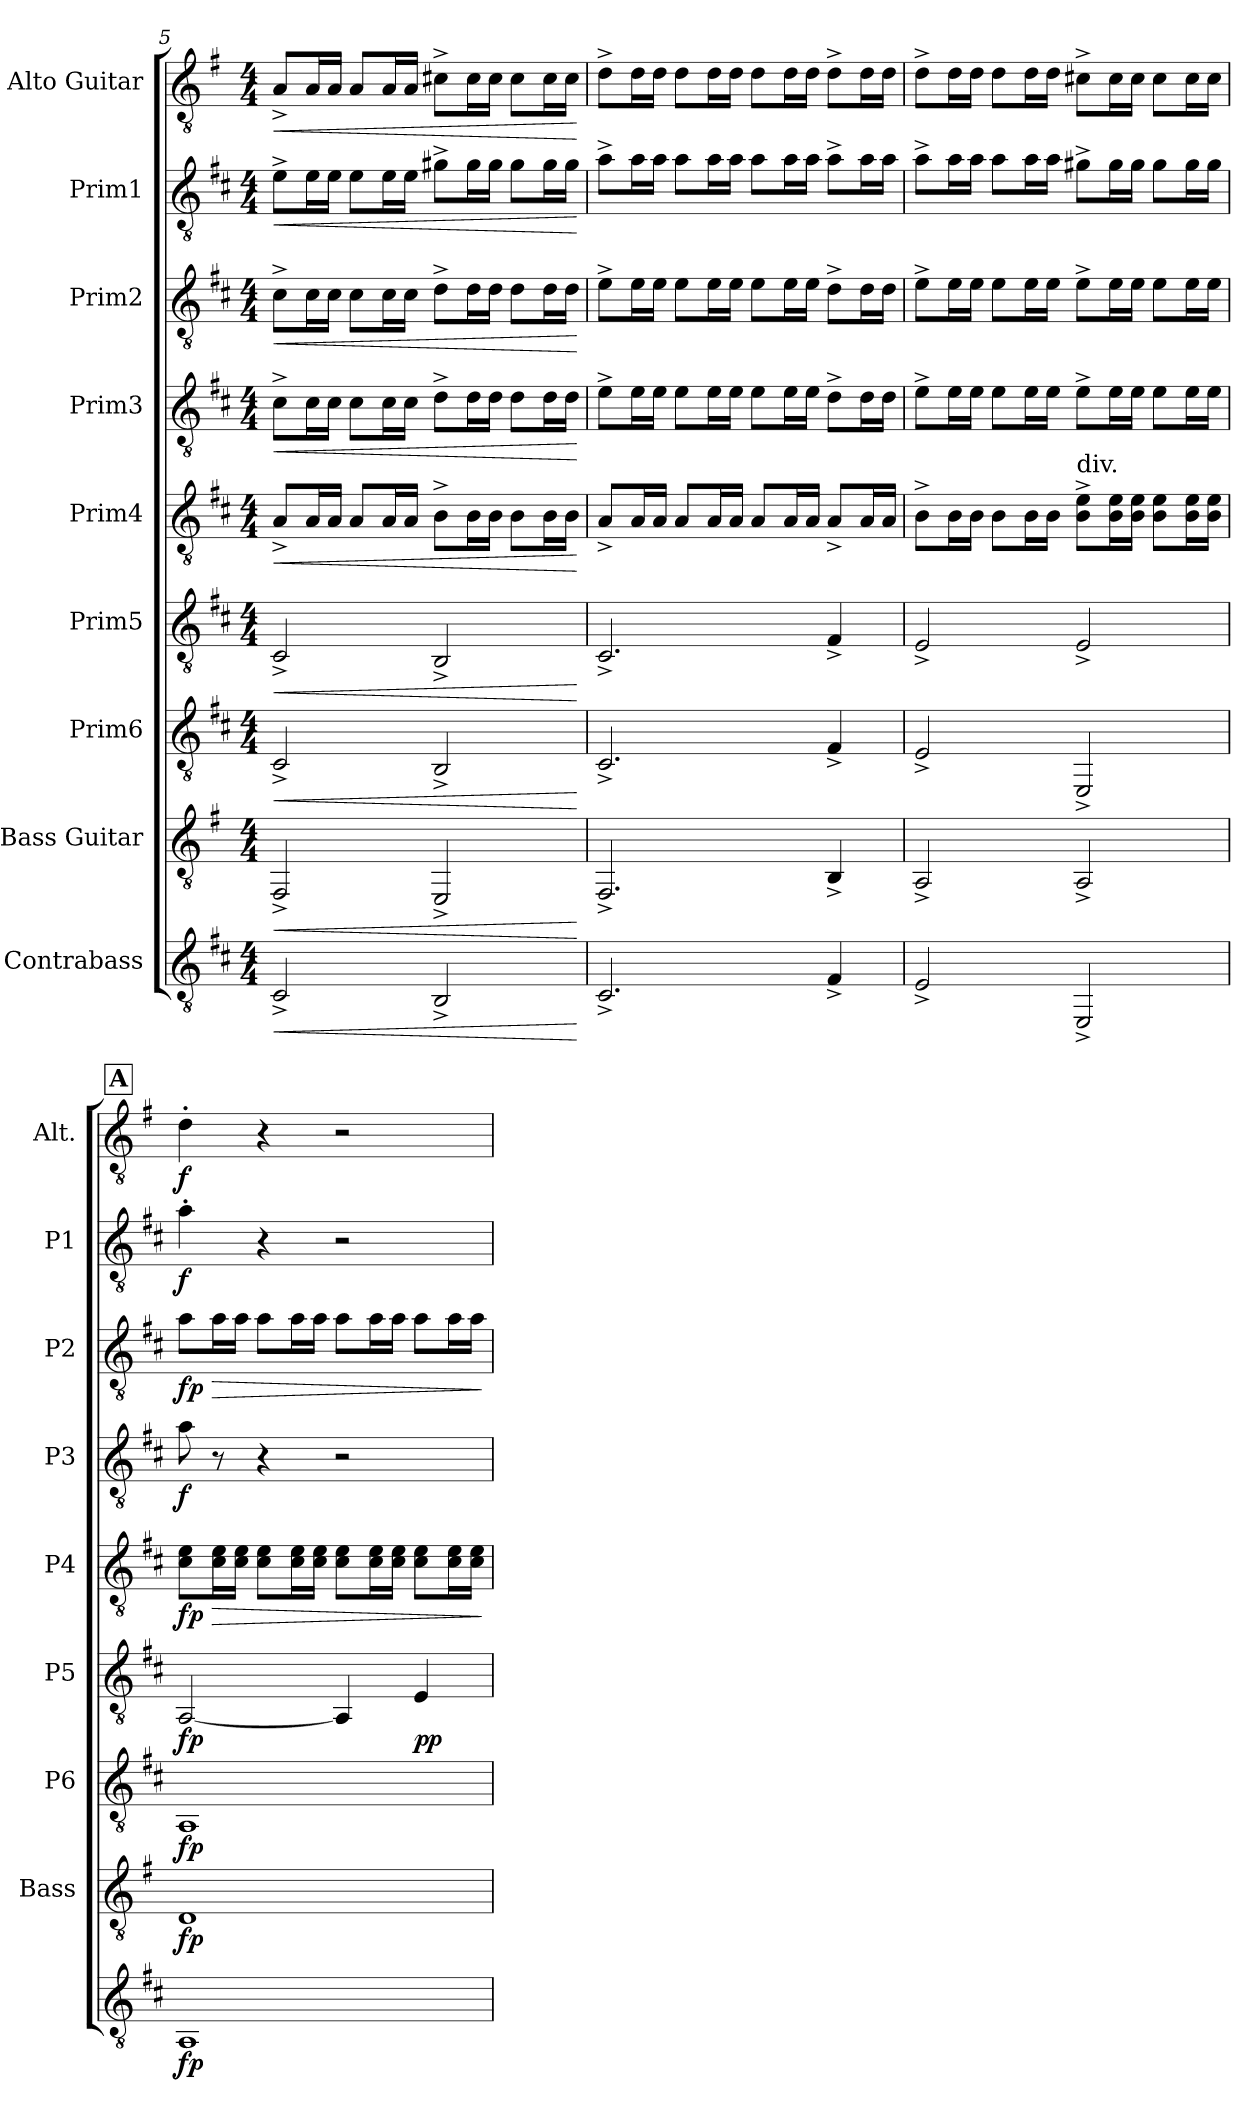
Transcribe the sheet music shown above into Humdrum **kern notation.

**kern	**dynam	**kern	**dynam	**kern	**dynam	**kern	**dynam	**kern	**dynam	**kern	**dynam	**kern	**dynam	**kern	**dynam	**kern	**dynam
*part9	*part9	*part8	*part8	*part7	*part7	*part6	*part6	*part5	*part5	*part4	*part4	*part3	*part3	*part2	*part2	*part1	*part1
*staff9	*staff9	*staff8	*staff8	*staff7	*staff7	*staff6	*staff6	*staff5	*staff5	*staff4	*staff4	*staff3	*staff3	*staff2	*staff2	*staff1	*staff1
*I"Contrabass	*	*I"Bass Guitar	*	*I"Prim6	*	*I"Prim5	*	*I"Prim4	*	*I"Prim3	*	*I"Prim2	*	*I"Prim1	*	*I"Alto Guitar	*
*	*	*I'Bass	*	*I'P6	*	*I'P5	*	*I'P4	*	*I'P3	*	*I'P2	*	*I'P1	*	*I'Alt.	*
*clefGv2	*	*clefGv2	*	*clefGv2	*	*clefGv2	*	*clefGv2	*	*clefGv2	*	*clefGv2	*	*clefGv2	*	*clefGv2	*
*ITrd7c12	*	*ITrd3c5	*	*	*	*	*	*	*	*	*	*	*	*	*	*ITrd-4c-7	*
*k[f#c#]	*	*k[f#c#]	*	*k[f#c#]	*	*k[f#c#]	*	*k[f#c#]	*	*k[f#c#]	*	*k[f#c#]	*	*k[f#c#]	*	*k[f#c#]	*
*M4/4	*	*M4/4	*	*M4/4	*	*M4/4	*	*M4/4	*	*M4/4	*	*M4/4	*	*M4/4	*	*M4/4	*
=5	=5	=5	=5	=5	=5	=5	=5	=5	=5	=5	=5	=5	=5	=5	=5	=5	=5
!	!LO:HP:b	!	!LO:HP:b	!	!LO:HP:b	!	!LO:HP:b	!	!LO:HP:b	!	!LO:HP:b	!	!LO:HP:b	!	!LO:HP:b	!	!LO:HP:b
2CC#^/	<	2CC#^/	<	2C#^/	<	2C#^/	<	8A^/L	<	8c#^\L	<	8c#^\L	<	8e^\L	<	8e^/L	<
.	.	.	.	.	.	.	.	16A/L	.	16c#\L	.	16c#\L	.	16e\L	.	16e/L	.
.	.	.	.	.	.	.	.	16A/JJ	.	16c#\JJ	.	16c#\JJ	.	16e\JJ	.	16e/JJ	.
.	.	.	.	.	.	.	.	8A/L	.	8c#\L	.	8c#\L	.	8e\L	.	8e/L	.
.	.	.	.	.	.	.	.	16A/L	.	16c#\L	.	16c#\L	.	16e\L	.	16e/L	.
.	.	.	.	.	.	.	.	16A/JJ	.	16c#\JJ	.	16c#\JJ	.	16e\JJ	.	16e/JJ	.
2BBB^/	.	2BBB^/	.	2BB^/	.	2BB^/	.	8B^\L	.	8d^\L	.	8d^\L	.	8g#X^\L	.	8g#X^\L	.
.	.	.	.	.	.	.	.	16B\L	.	16d\L	.	16d\L	.	16g#\L	.	16g#\L	.
.	.	.	.	.	.	.	.	16B\JJ	.	16d\JJ	.	16d\JJ	.	16g#\JJ	.	16g#\JJ	.
.	.	.	.	.	.	.	.	8B\L	.	8d\L	.	8d\L	.	8g#\L	.	8g#\L	.
.	.	.	.	.	.	.	.	16B\L	.	16d\L	.	16d\L	.	16g#\L	.	16g#\L	.
.	.	.	.	.	.	.	.	16B\JJ	.	16d\JJ	.	16d\JJ	.	16g#\JJ	.	16g#\JJ	.
.	[	.	[	.	[	.	[	.	[	.	[	.	[	.	[	.	[
=6	=6	=6	=6	=6	=6	=6	=6	=6	=6	=6	=6	=6	=6	=6	=6	=6	=6
2.CC#^/	.	2.CC#^/	.	2.C#^/	.	2.C#^/	.	8A^/L	.	8e^\L	.	8e^\L	.	8a^\L	.	8a^\L	.
.	.	.	.	.	.	.	.	16A/L	.	16e\L	.	16e\L	.	16a\L	.	16a\L	.
.	.	.	.	.	.	.	.	16A/JJ	.	16e\JJ	.	16e\JJ	.	16a\JJ	.	16a\JJ	.
.	.	.	.	.	.	.	.	8A/L	.	8e\L	.	8e\L	.	8a\L	.	8a\L	.
.	.	.	.	.	.	.	.	16A/L	.	16e\L	.	16e\L	.	16a\L	.	16a\L	.
.	.	.	.	.	.	.	.	16A/JJ	.	16e\JJ	.	16e\JJ	.	16a\JJ	.	16a\JJ	.
.	.	.	.	.	.	.	.	8A/L	.	8e\L	.	8e\L	.	8a\L	.	8a\L	.
.	.	.	.	.	.	.	.	16A/L	.	16e\L	.	16e\L	.	16a\L	.	16a\L	.
.	.	.	.	.	.	.	.	16A/JJ	.	16e\JJ	.	16e\JJ	.	16a\JJ	.	16a\JJ	.
4FF#^/	.	4FF#^/	.	4F#^/	.	4F#^/	.	8A^/L	.	8d^\L	.	8d^\L	.	8a^\L	.	8a^\L	.
.	.	.	.	.	.	.	.	16A/L	.	16d\L	.	16d\L	.	16a\L	.	16a\L	.
.	.	.	.	.	.	.	.	16A/JJ	.	16d\JJ	.	16d\JJ	.	16a\JJ	.	16a\JJ	.
!!LO:PB:g=z
=7	=7	=7	=7	=7	=7	=7	=7	=7	=7	=7	=7	=7	=7	=7	=7	=7	=7
2EE^/	.	2EE^/	.	2E^/	.	2E^/	.	8B^\L	.	8e^\L	.	8e^\L	.	8a^\L	.	8a^\L	.
.	.	.	.	.	.	.	.	16B\L	.	16e\L	.	16e\L	.	16a\L	.	16a\L	.
.	.	.	.	.	.	.	.	16B\JJ	.	16e\JJ	.	16e\JJ	.	16a\JJ	.	16a\JJ	.
.	.	.	.	.	.	.	.	8B\L	.	8e\L	.	8e\L	.	8a\L	.	8a\L	.
.	.	.	.	.	.	.	.	16B\L	.	16e\L	.	16e\L	.	16a\L	.	16a\L	.
.	.	.	.	.	.	.	.	16B\JJ	.	16e\JJ	.	16e\JJ	.	16a\JJ	.	16a\JJ	.
!	!	!	!	!	!	!	!	!LO:TX:a:t=div.	!	!	!	!	!	!	!	!	!
2EEE^/	.	2EE^/	.	2EE^/	.	2E^/	.	8B\^ 8e\^L	.	8e^\L	.	8e^\L	.	8g#X^\L	.	8g#X^\L	.
.	.	.	.	.	.	.	.	16B\ 16e\L	.	16e\L	.	16e\L	.	16g#\L	.	16g#\L	.
.	.	.	.	.	.	.	.	16B\ 16e\JJ	.	16e\JJ	.	16e\JJ	.	16g#\JJ	.	16g#\JJ	.
.	.	.	.	.	.	.	.	8B\ 8e\L	.	8e\L	.	8e\L	.	8g#\L	.	8g#\L	.
.	.	.	.	.	.	.	.	16B\ 16e\L	.	16e\L	.	16e\L	.	16g#\L	.	16g#\L	.
.	.	.	.	.	.	.	.	16B\ 16e\JJ	.	16e\JJ	.	16e\JJ	.	16g#\JJ	.	16g#\JJ	.
!!LO:REH:place=s1:a:B:fs=14:t=A
=8	=8	=8	=8	=8	=8	=8	=8	=8	=8	=8	=8	=8	=8	=8	=8	=8	=8
!	!LO:DY:b	!	!LO:DY:b	!	!LO:DY:b	!	!LO:DY:b	!	!LO:DY:b	!	!LO:DY:b	!	!LO:DY:b	!	!LO:DY:b	!	!LO:DY:b
1AAA	fp	1AA	fp	1AA	fp	[2AA/	fp	8c#\ 8e\L	fp	8a\	f	8a\L	fp	4a'\	f	4a'\	f
!	!	!	!	!	!	!	!	!	!LO:HP:b	!	!	!	!LO:HP:b	!	!	!	!
.	.	.	.	.	.	.	.	16c#\ 16e\L	>	8r	.	16a\L	>	.	.	.	.
.	.	.	.	.	.	.	.	16c#\ 16e\JJ	.	.	.	16a\JJ	.	.	.	.	.
.	.	.	.	.	.	.	.	8c#\ 8e\L	.	4r	.	8a\L	.	4r	.	4r	.
.	.	.	.	.	.	.	.	16c#\ 16e\L	.	.	.	16a\L	.	.	.	.	.
.	.	.	.	.	.	.	.	16c#\ 16e\JJ	.	.	.	16a\JJ	.	.	.	.	.
.	.	.	.	.	.	4AA/]	.	8c#\ 8e\L	.	2r	.	8a\L	.	2r	.	2r	.
.	.	.	.	.	.	.	.	16c#\ 16e\L	.	.	.	16a\L	.	.	.	.	.
.	.	.	.	.	.	.	.	16c#\ 16e\JJ	.	.	.	16a\JJ	.	.	.	.	.
!	!	!	!	!	!	!	!LO:DY:b	!	!	!	!	!	!	!	!	!	!
.	.	.	.	.	.	4E/	pp	8c#\ 8e\L	.	.	.	8a\L	.	.	.	.	.
.	.	.	.	.	.	.	.	16c#\ 16e\L	.	.	.	16a\L	.	.	.	.	.
.	.	.	.	.	.	.	.	16c#\ 16e\JJ	.	.	.	16a\JJ	.	.	.	.	.
.	.	.	.	.	.	.	.	.	]	.	.	.	]	.	.	.	.
=	=	=	=	=	=	=	=	=	=	=	=	=	=	=	=	=	=
*-	*-	*-	*-	*-	*-	*-	*-	*-	*-	*-	*-	*-	*-	*-	*-	*-	*-
